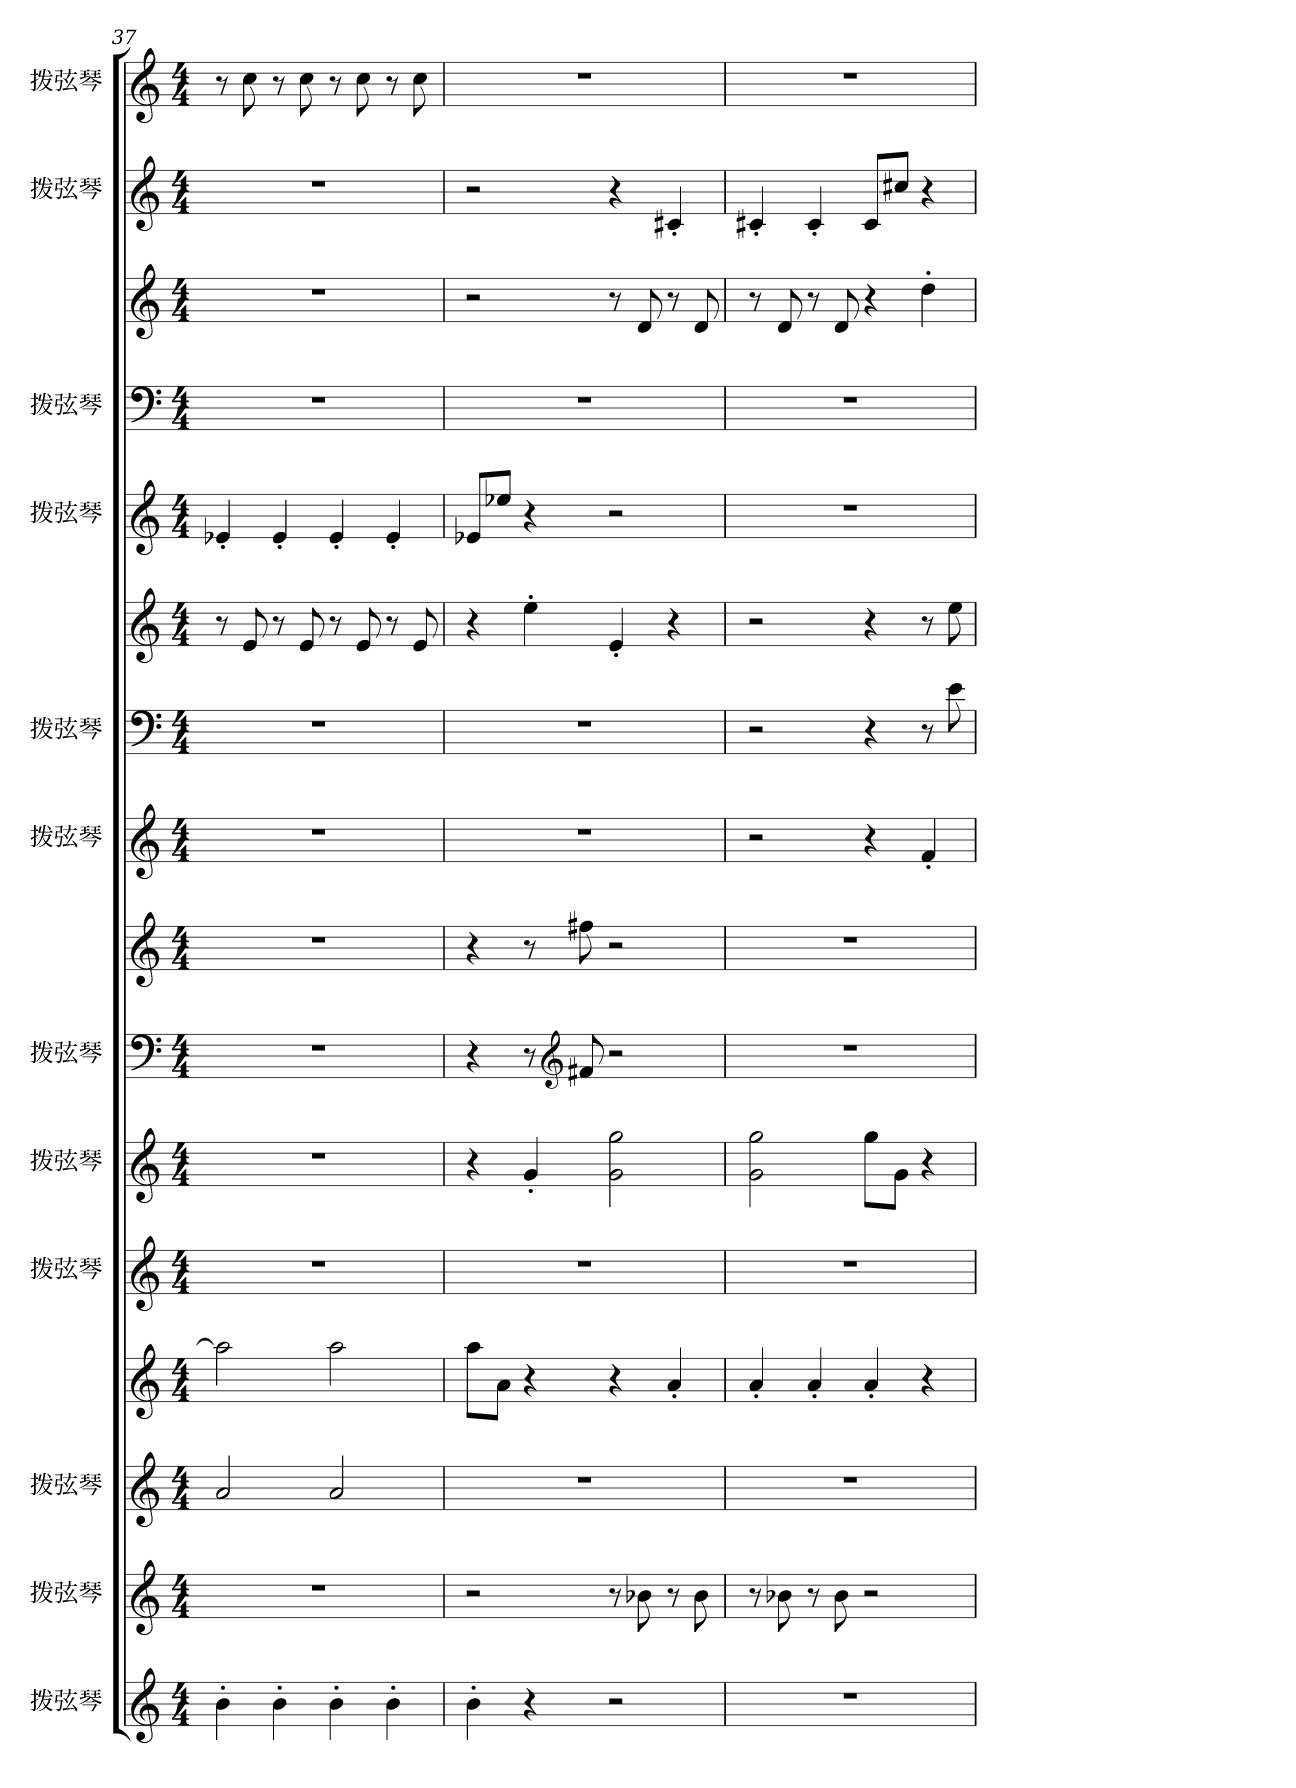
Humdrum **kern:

**kern	**kern	**kern	**kern	**kern	**kern	**kern	**kern	**kern	**kern	**kern	**kern	**kern	**kern	**kern	**kern
*part12	*part11	*part10	*part10	*part9	*part8	*part7	*part7	*part6	*part5	*part5	*part4	*part3	*part3	*part2	*part1
*staff16	*staff15	*staff14	*staff13	*staff12	*staff11	*staff10	*staff9	*staff8	*staff7	*staff6	*staff5	*staff4	*staff3	*staff2	*staff1
*I"拨弦琴	*I"拨弦琴	*I"拨弦琴	*	*I"拨弦琴	*I"拨弦琴	*I"拨弦琴	*	*I"拨弦琴	*I"拨弦琴	*	*I"拨弦琴	*I"拨弦琴	*	*I"拨弦琴	*I"拨弦琴
*clefG2	*clefG2	*clefG2	*clefG2	*clefG2	*clefG2	*clefF4	*clefG2	*clefG2	*clefF4	*clefG2	*clefG2	*clefF4	*clefG2	*clefG2	*clefG2
*k[]	*k[]	*k[]	*k[]	*k[]	*k[]	*k[]	*k[]	*k[]	*k[]	*k[]	*k[]	*k[]	*k[]	*k[]	*k[]
*M4/4	*M4/4	*M4/4	*M4/4	*M4/4	*M4/4	*M4/4	*M4/4	*M4/4	*M4/4	*M4/4	*M4/4	*M4/4	*M4/4	*M4/4	*M4/4
=37	=37	=37	=37	=37	=37	=37	=37	=37	=37	=37	=37	=37	=37	=37	=37
4b'\	1r	2a/	2aa\]	1r	1r	1r	1r	1r	1r	8r	4e-X'/	1r	1r	1r	8r
.	.	.	.	.	.	.	.	.	.	8e/	.	.	.	.	8cc\
4b'\	.	.	.	.	.	.	.	.	.	8r	4e-'/	.	.	.	8r
.	.	.	.	.	.	.	.	.	.	8e/	.	.	.	.	8cc\
4b'\	.	2a/	2aa\	.	.	.	.	.	.	8r	4e-'/	.	.	.	8r
.	.	.	.	.	.	.	.	.	.	8e/	.	.	.	.	8cc\
4b'\	.	.	.	.	.	.	.	.	.	8r	4e-'/	.	.	.	8r
.	.	.	.	.	.	.	.	.	.	8e/	.	.	.	.	8cc\
!!LO:PB:g=z
=38	=38	=38	=38	=38	=38	=38	=38	=38	=38	=38	=38	=38	=38	=38	=38
4b'\	2r	1r	8aa\L	1r	4r	4r	4r	1r	1r	4r	8e-X/L	1r	2r	2r	1r
.	.	.	8a\J	.	.	.	.	.	.	.	8ee-X/J	.	.	.	.
4r	.	.	4r	.	4g'/	8r	8r	.	.	4ee'\	4r	.	.	.	.
*	*	*	*	*	*	*clefG2	*	*	*	*	*	*	*	*	*
.	.	.	.	.	.	8f#X/	8ff#X\	.	.	.	.	.	.	.	.
2r	8r	.	4r	.	2g\ 2gg\	2r	2r	.	.	4e'/	2r	.	8r	4r	.
.	8b-X\	.	.	.	.	.	.	.	.	.	.	.	8d/	.	.
.	8r	.	4a'/	.	.	.	.	.	.	4r	.	.	8r	4c#X'/	.
.	8b-\	.	.	.	.	.	.	.	.	.	.	.	8d/	.	.
=39	=39	=39	=39	=39	=39	=39	=39	=39	=39	=39	=39	=39	=39	=39	=39
1r	8r	1r	4a'/	1r	2g\ 2gg\	1r	1r	2r	2r	2r	1r	1r	8r	4c#X'/	1r
.	8b-X\	.	.	.	.	.	.	.	.	.	.	.	8d/	.	.
.	8r	.	4a'/	.	.	.	.	.	.	.	.	.	8r	4c#'/	.
.	8b-\	.	.	.	.	.	.	.	.	.	.	.	8d/	.	.
.	2r	.	4a'/	.	8gg\L	.	.	4r	4r	4r	.	.	4r	8c#/L	.
.	.	.	.	.	8g\J	.	.	.	.	.	.	.	.	8cc#X/J	.
.	.	.	4r	.	4r	.	.	4f'/	8r	8r	.	.	4dd'\	4r	.
.	.	.	.	.	.	.	.	.	8e\	8ee\	.	.	.	.	.
=	=	=	=	=	=	=	=	=	=	=	=	=	=	=	=
*-	*-	*-	*-	*-	*-	*-	*-	*-	*-	*-	*-	*-	*-	*-	*-
